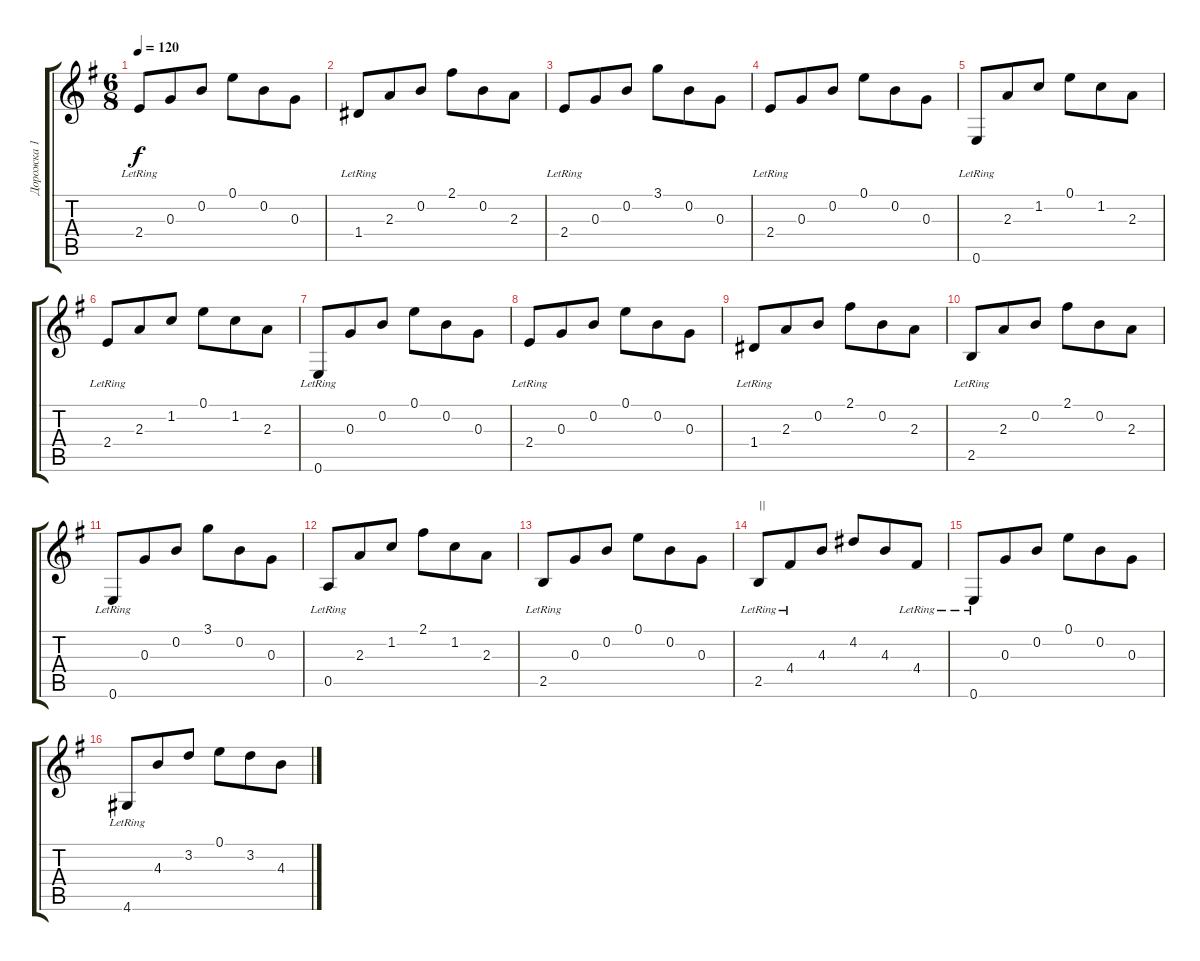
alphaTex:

\track ("Дорожка 1" "Дорожка 1") {instrument acousticguitarnylon}
\staff {score tabs}
\tuning (E4 B3 G3 D3 A2 E2) {hide}
\ts (6 8)
\tempo 120
\clef g2
\ks g
2.4{lr}.8{dy f} 0.3.8 0.2.8 0.1.8 0.2.8 0.3.8 |
1.4{lr}.8 2.3.8 0.2.8 2.1.8 0.2.8 2.3.8 |
2.4{lr}.8 0.3.8 0.2.8 3.1.8 0.2.8 0.3.8 |
2.4{lr}.8 0.3.8 0.2.8 0.1.8 0.2.8 0.3.8 |
0.6{lr}.8 2.3.8 1.2.8 0.1.8 1.2.8 2.3.8 |
2.4{lr}.8 2.3.8 1.2.8 0.1.8 1.2.8 2.3.8 |
0.6{lr}.8 0.3.8 0.2.8 0.1.8 0.2.8 0.3.8 |
2.4{lr}.8 0.3.8 0.2.8 0.1.8 0.2.8 0.3.8 |
1.4{lr}.8 2.3.8 0.2.8 2.1.8 0.2.8 2.3.8 |
2.5{lr}.8 2.3.8 0.2.8 2.1.8 0.2.8 2.3.8 |
0.6{lr}.8 0.3.8 0.2.8 3.1.8 0.2.8 0.3.8 |
0.5{lr}.8 2.3.8 1.2.8 2.1.8 1.2.8 2.3.8 |
2.5{lr}.8 0.3.8 0.2.8 0.1.8 0.2.8 0.3.8 |
2.5{lr}.8{txt "||"} 4.4{lr}.8 4.3.8 4.2.8 4.3.8 4.4{lr}.8 |
0.6{lr}.8 0.3.8 0.2.8 0.1.8 0.2.8 0.3.8 |
4.6{lr}.8 4.3.8 3.2.8 0.1.8 3.2.8 4.3.8
